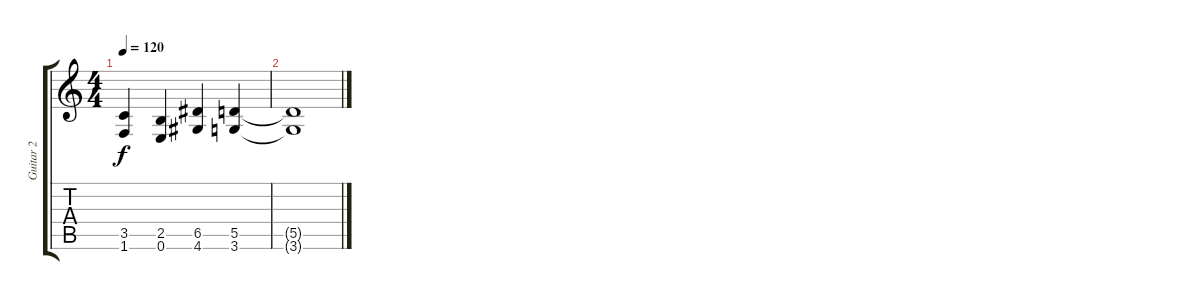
\track ("Guitar 2" "Guitar 2") {instrument distortionguitar}
\staff {score tabs}
\tuning (E4 B3 G3 D3 A2 E2) {hide}
\ts (4 4)
\tempo 120
\clef g2
\ks c
(3.5 1.6).4{dy f} (2.5 0.6).4 (6.5 4.6).4 (5.5 3.6).4 |
(5.5{t} 3.6{t}).1
